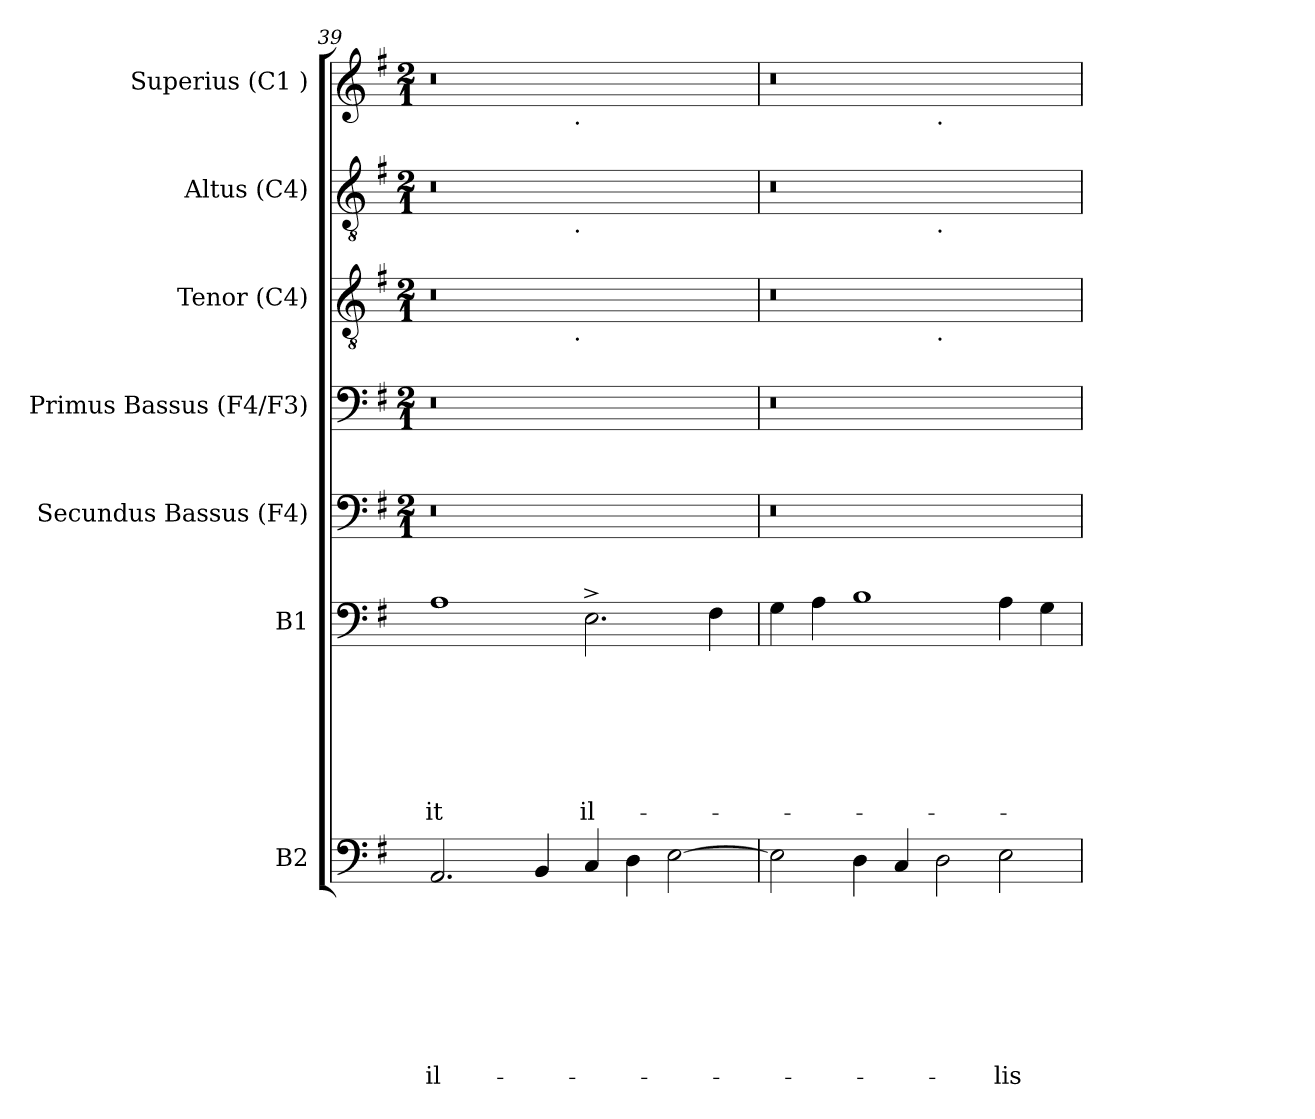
**kern	**text	**text	**text	**text	**text	**text	**text	**text	**kern	**text	**text	**text	**text	**text	**text	**text	**kern	**kern	**kern	**kern	**kern
*part7	*part7	*part7	*part7	*part7	*part7	*part7	*part7	*part7	*part6	*part6	*part6	*part6	*part6	*part6	*part6	*part6	*part5	*part4	*part3	*part2	*part1
*staff7	*staff7	*staff7	*staff7	*staff7	*staff7	*staff7	*staff7	*staff7	*staff6	*staff6	*staff6	*staff6	*staff6	*staff6	*staff6	*staff6	*staff5	*staff4	*staff3	*staff2	*staff1
*I"B2	*	*	*	*	*	*	*	*	*I"B1	*	*	*	*	*	*	*	*I"Secundus Bassus (F4)	*I"Primus Bassus (F4/F3)	*I"Tenor (C4)	*I"Altus (C4)	*I"Superius (C1 )
*I'B2	*	*	*	*	*	*	*	*	*I'B1	*	*	*	*	*	*	*	*	*	*I'T.	*I'A.	*I'S.
*clefF4	*	*	*	*	*	*	*	*	*clefF4	*	*	*	*	*	*	*	*clefF4	*clefF4	*clefGv2	*clefGv2	*clefG2
*	*	*	*	*	*	*	*	*	*	*	*	*	*	*	*	*	*ITrd7c12	*ITrd7c12	*	*	*
*k[f#]	*	*	*	*	*	*	*	*	*k[f#]	*	*	*	*	*	*	*	*k[f#]	*k[f#]	*k[f#]	*k[f#]	*k[f#]
*G:	*	*	*	*	*	*	*	*	*G:	*	*	*	*	*	*	*	*G:	*G:	*G:	*G:	*G:
*	*	*	*	*	*	*	*	*	*	*	*	*	*	*	*	*	*M2/1	*M2/1	*M2/1	*M2/1	*M2/1
=39	=39	=39	=39	=39	=39	=39	=39	=39	=39	=39	=39	=39	=39	=39	=39	=39	=39	=39	=39	=39	=39
!	!	!	!	!	!	!	!	!LO:LY:b	!	!	!	!	!	!	!	!LO:LY:b	!	!	!	!	!
*	*	*	*	*	*	*	*	*	*	*	*	*	*	*	*	*	*	*	*^	*^	*^
2.AA/	.	.	.	.	.	.	.	il-	1A	.	.	.	.	.	.	-it	0r	0r	0r	2ryy	0r	2ryy	0r	2ryy
.	.	.	.	.	.	.	.	.	.	.	.	.	.	.	.	.	.	.	.	4...ryy	.	4...ryy	.	4...ryy
4BB/	.	.	.	.	.	.	.	.	.	.	.	.	.	.	.	.	.	.	.	.	.	.	.	.
!	!	!	!	!	!	!	!	!	!	!	!	!	!	!	!	!	!	!	!	!	!	!	!	!LO:TX:b:t=.
!	!	!	!	!	!	!	!	!	!	!	!	!	!	!	!	!	!	!	!	!	!	!LO:TX:b:t=.	!	!
!	!	!	!	!	!	!	!	!	!	!	!	!	!	!	!	!	!	!	!	!LO:TX:b:t=.	!	!	!	!
.	.	.	.	.	.	.	.	.	.	.	.	.	.	.	.	.	.	.	.	1ryy	.	1ryy	.	1ryy
!	!	!	!	!	!	!	!	!	!	!	!	!	!	!	!	!LO:LY:b	!	!	!	!	!	!	!	!
4C/	.	.	.	.	.	.	.	.	2.E^>\	.	.	.	.	.	.	il-	.	.	.	.	.	.	.	.
4D\	.	.	.	.	.	.	.	.	.	.	.	.	.	.	.	.	.	.	.	.	.	.	.	.
[<2E\	.	.	.	.	.	.	.	.	.	.	.	.	.	.	.	.	.	.	.	.	.	.	.	.
.	.	.	.	.	.	.	.	.	4F#\	.	.	.	.	.	.	.	.	.	.	.	.	.	.	.
.	.	.	.	.	.	.	.	.	.	.	.	.	.	.	.	.	.	.	.	32ryy	.	32ryy	.	32ryy
!!LO:LB:g=z	!!
=40	=40	=40	=40	=40	=40	=40	=40	=40	=40	=40	=40	=40	=40	=40	=40	=40	=40	=40	=40	=40	=40	=40	=40	=40
2E\]	.	.	.	.	.	.	.	.	4G\	.	.	.	.	.	.	.	0r	0r	0r	1ryy	0r	1ryy	0r	1ryy
.	.	.	.	.	.	.	.	.	4A\	.	.	.	.	.	.	.	.	.	.	.	.	.	.	.
4D\	.	.	.	.	.	.	.	.	1B	.	.	.	.	.	.	.	.	.	.	.	.	.	.	.
4C/	.	.	.	.	.	.	.	.	.	.	.	.	.	.	.	.	.	.	.	.	.	.	.	.
!	!	!	!	!	!	!	!	!	!	!	!	!	!	!	!	!	!	!	!	!	!	!	!	!LO:TX:b:t=.
!	!	!	!	!	!	!	!	!	!	!	!	!	!	!	!	!	!	!	!	!	!	!LO:TX:b:t=.	!	!
!	!	!	!	!	!	!	!	!	!	!	!	!	!	!	!	!	!	!	!	!LO:TX:b:t=.	!	!	!	!
2D\	.	.	.	.	.	.	.	.	.	.	.	.	.	.	.	.	.	.	.	1ryy	.	1ryy	.	1ryy
!	!	!	!	!	!	!	!	!LO:LY:b	!	!	!	!	!	!	!	!	!	!	!	!	!	!	!	!
2E\	.	.	.	.	.	.	.	-lis	4A\	.	.	.	.	.	.	.	.	.	.	.	.	.	.	.
.	.	.	.	.	.	.	.	.	4G\	.	.	.	.	.	.	.	.	.	.	.	.	.	.	.
*	*	*	*	*	*	*	*	*	*	*	*	*	*	*	*	*	*	*	*v	*v	*	*	*v	*v
*	*	*	*	*	*	*	*	*	*	*	*	*	*	*	*	*	*	*	*	*v	*v	*
=	=	=	=	=	=	=	=	=	=	=	=	=	=	=	=	=	=	=	=	=	=
*-	*-	*-	*-	*-	*-	*-	*-	*-	*-	*-	*-	*-	*-	*-	*-	*-	*-	*-	*-	*-	*-
